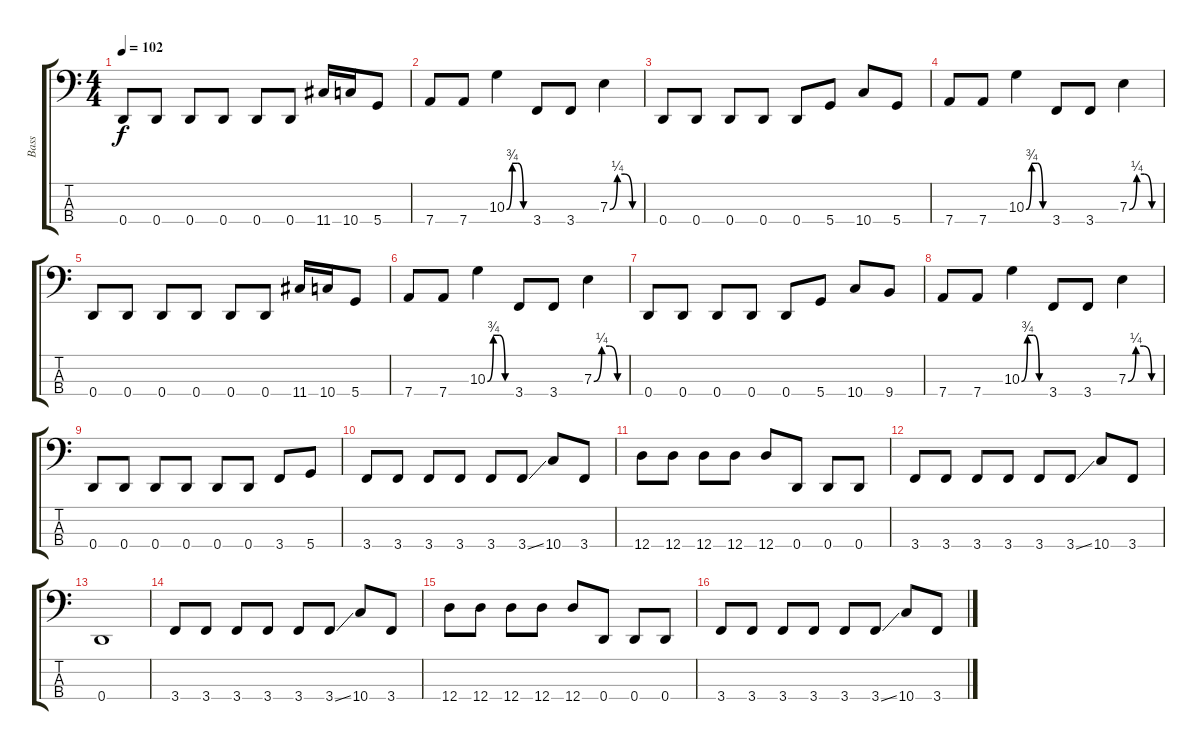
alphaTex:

\track ("Bass" "Bass") {instrument electricbasspick}
\staff {score tabs}
\tuning (G2 D2 A1 D1) {hide}
\ts (4 4)
\tempo 102
\clef f4
\ks c
0.4.8{dy f} 0.4.8 0.4.8 0.4.8 0.4.8 0.4.8 11.4.16 10.4.16 5.4.8 |
7.4.8 7.4.8 10.3{be (custom 0 0 15 3 30 3 45 0 60 0)}.4 3.4.8 3.4.8 7.3{be (custom 0 0 15 1 30 1 45 0 60 0)}.4 |
0.4.8 0.4.8 0.4.8 0.4.8 0.4.8 5.4.8 10.4.8 5.4.8 |
7.4.8 7.4.8 10.3{be (custom 0 0 15 3 30 3 45 0 60 0)}.4 3.4.8 3.4.8 7.3{be (custom 0 0 15 1 30 1 45 0 60 0)}.4 |
0.4.8 0.4.8 0.4.8 0.4.8 0.4.8 0.4.8 11.4.16 10.4.16 5.4.8 |
7.4.8 7.4.8 10.3{be (custom 0 0 15 3 30 3 45 0 60 0)}.4 3.4.8 3.4.8 7.3{be (custom 0 0 15 1 30 1 45 0 60 0)}.4 |
0.4.8 0.4.8 0.4.8 0.4.8 0.4.8 5.4.8 10.4.8 9.4.8 |
7.4.8 7.4.8 10.3{be (custom 0 0 15 3 30 3 45 0 60 0)}.4 3.4.8 3.4.8 7.3{be (custom 0 0 15 1 30 1 45 0 60 0)}.4 |
0.4.8 0.4.8 0.4.8 0.4.8 0.4.8 0.4.8 3.4.8 5.4.8 |
3.4.8 3.4.8 3.4.8 3.4.8 3.4.8 3.4{ss}.8 10.4.8 3.4.8 |
12.4.8 12.4.8 12.4.8 12.4.8 12.4.8 0.4.8 0.4.8 0.4.8 |
3.4.8 3.4.8 3.4.8 3.4.8 3.4.8 3.4{ss}.8 10.4.8 3.4.8 |
0.4.1 |
3.4.8 3.4.8 3.4.8 3.4.8 3.4.8 3.4{ss}.8 10.4.8 3.4.8 |
12.4.8 12.4.8 12.4.8 12.4.8 12.4.8 0.4.8 0.4.8 0.4.8 |
3.4.8 3.4.8 3.4.8 3.4.8 3.4.8 3.4{ss}.8 10.4.8 3.4.8
